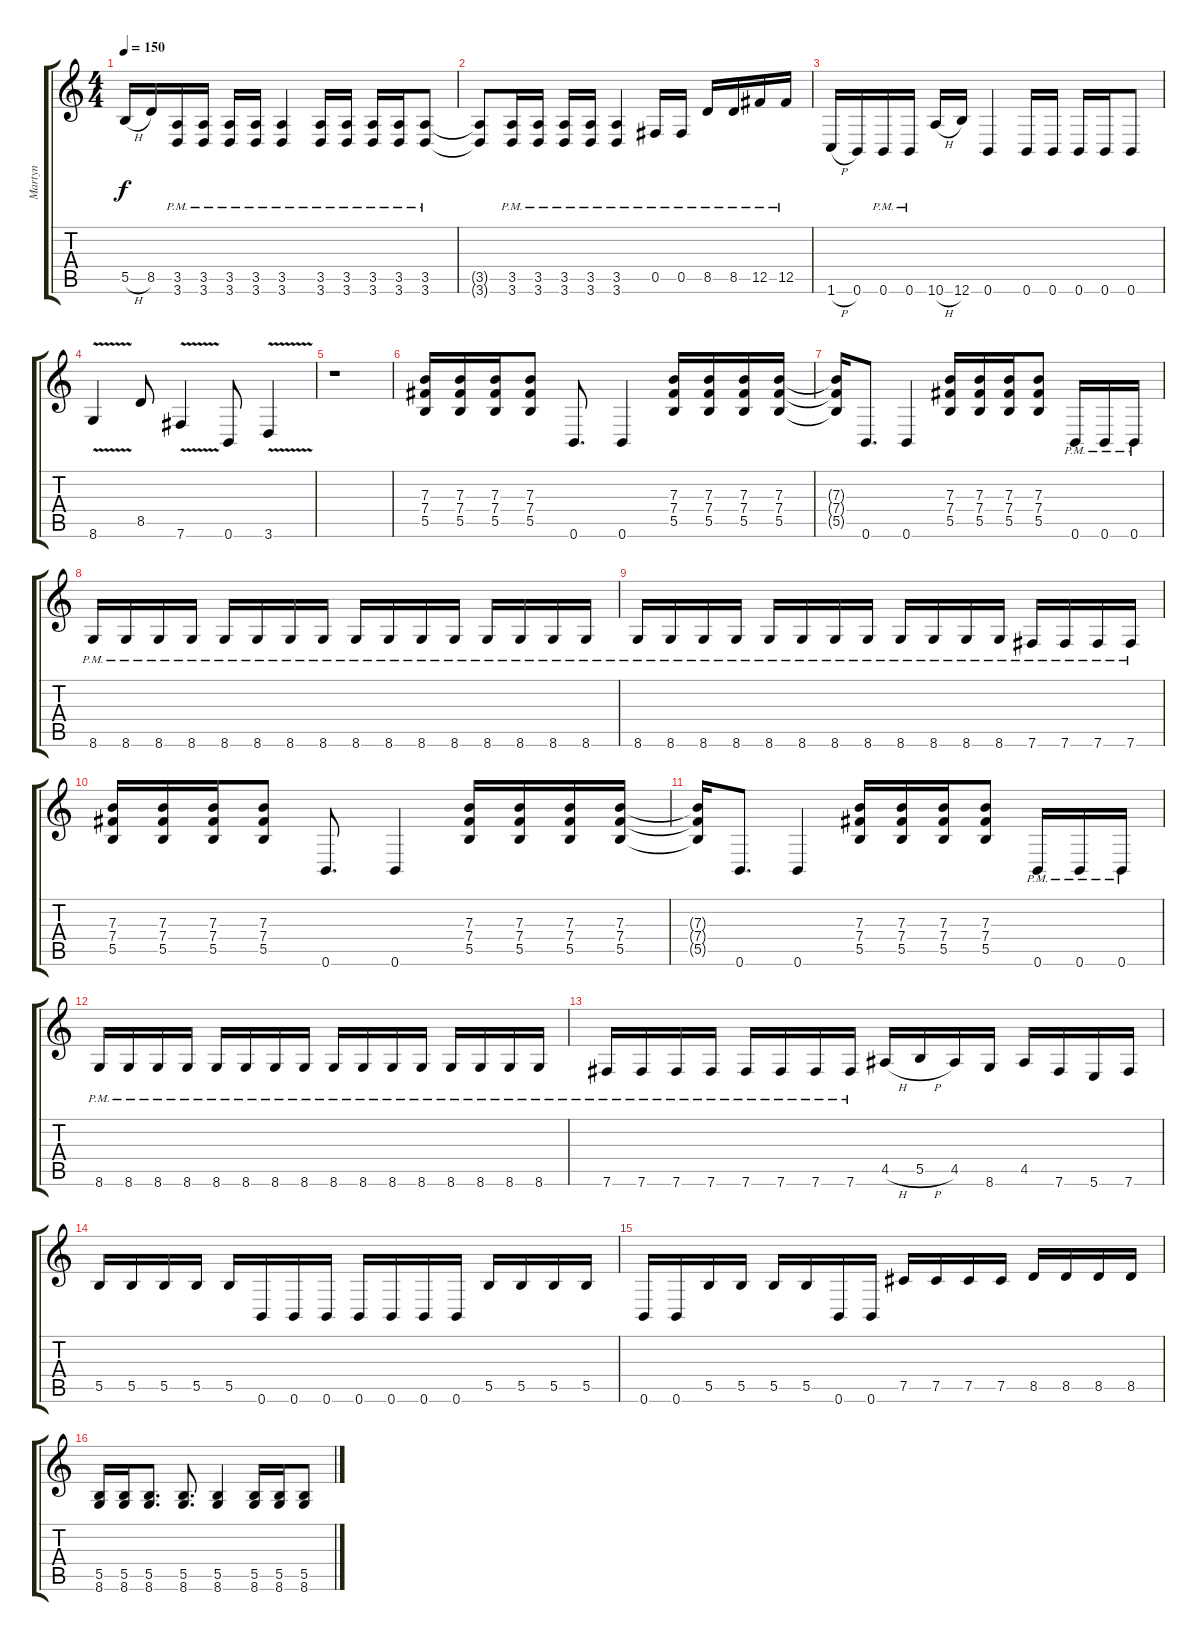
\track ("Martyn" "Martyn") {instrument distortionguitar}
\staff {score tabs}
\tuning (Db4 Ab3 E3 B2 Gb2 B1) {hide}
\ts (4 4)
\tempo 150
\clef g2
\ks c
5.5{h}.16{dy f} 8.5.16 (3.5{pm} 3.6{pm}).16 (3.5{pm} 3.6{pm}).16 (3.5{pm} 3.6{pm}).16 (3.5{pm} 3.6{pm}).16 (3.5{pm} 3.6{pm}).4 (3.5{pm} 3.6{pm}).16 (3.5{pm} 3.6{pm}).16 (3.5{pm} 3.6{pm}).16 (3.5{pm} 3.6{pm}).16 (3.5{pm} 3.6{pm}).8 |
(3.5{t} 3.6{t}).8 (3.5{pm} 3.6{pm}).16 (3.5{pm} 3.6{pm}).16 (3.5{pm} 3.6{pm}).16 (3.5{pm} 3.6{pm}).16 (3.5{pm} 3.6{pm}).4 0.5{pm}.16 0.5{pm}.16 8.5{pm}.16 8.5{pm}.16 12.5{pm}.16 12.5{pm}.16 |
1.6{h}.16 0.6.16 0.6{pm}.16 0.6{pm}.16 10.6{h}.16 12.6.16 0.6.4 0.6.16 0.6.16 0.6.16 0.6.16 0.6.8 |
8.6{v}.4 8.5.8 7.6{v}.4 0.6.8 3.6{v}.4 |
r.1 |
(7.3 7.4 5.5).16 (7.3 7.4 5.5).16 (7.3 7.4 5.5).16 (7.3 7.4 5.5).8 0.6.8{d} 0.6.4 (7.3 7.4 5.5).16 (7.3 7.4 5.5).16 (7.3 7.4 5.5).16 (7.3 7.4 5.5).16 |
(7.3{t} 7.4{t} 5.5{t}).16 0.6.8{d} 0.6.4 (7.3 7.4 5.5).16 (7.3 7.4 5.5).16 (7.3 7.4 5.5).16 (7.3 7.4 5.5).8 0.6{pm}.16 0.6{pm}.16 0.6{pm}.16 |
8.6{pm}.16 8.6{pm}.16 8.6{pm}.16 8.6{pm}.16 8.6{pm}.16 8.6{pm}.16 8.6{pm}.16 8.6{pm}.16 8.6{pm}.16 8.6{pm}.16 8.6{pm}.16 8.6{pm}.16 8.6{pm}.16 8.6{pm}.16 8.6{pm}.16 8.6{pm}.16 |
8.6{pm}.16 8.6{pm}.16 8.6{pm}.16 8.6{pm}.16 8.6{pm}.16 8.6{pm}.16 8.6{pm}.16 8.6{pm}.16 8.6{pm}.16 8.6{pm}.16 8.6{pm}.16 8.6{pm}.16 7.6{pm}.16 7.6{pm}.16 7.6{pm}.16 7.6{pm}.16 |
(7.3 7.4 5.5).16 (7.3 7.4 5.5).16 (7.3 7.4 5.5).16 (7.3 7.4 5.5).8 0.6.8{d} 0.6.4 (7.3 7.4 5.5).16 (7.3 7.4 5.5).16 (7.3 7.4 5.5).16 (7.3 7.4 5.5).16 |
(7.3{t} 7.4{t} 5.5{t}).16 0.6.8{d} 0.6.4 (7.3 7.4 5.5).16 (7.3 7.4 5.5).16 (7.3 7.4 5.5).16 (7.3 7.4 5.5).8 0.6{pm}.16 0.6{pm}.16 0.6{pm}.16 |
8.6{pm}.16 8.6{pm}.16 8.6{pm}.16 8.6{pm}.16 8.6{pm}.16 8.6{pm}.16 8.6{pm}.16 8.6{pm}.16 8.6{pm}.16 8.6{pm}.16 8.6{pm}.16 8.6{pm}.16 8.6{pm}.16 8.6{pm}.16 8.6{pm}.16 8.6{pm}.16 |
7.6{pm}.16 7.6{pm}.16 7.6{pm}.16 7.6{pm}.16 7.6{pm}.16 7.6{pm}.16 7.6{pm}.16 7.6{pm}.16 4.5{h}.16 5.5{h}.16 4.5.16 8.6.16 4.5.16 7.6.16 5.6.16 7.6.16 |
5.5.16 5.5.16 5.5.16 5.5.16 5.5.16 0.6.16 0.6.16 0.6.16 0.6.16 0.6.16 0.6.16 0.6.16 5.5.16 5.5.16 5.5.16 5.5.16 |
0.6.16 0.6.16 5.5.16 5.5.16 5.5.16 5.5.16 0.6.16 0.6.16 7.5.16 7.5.16 7.5.16 7.5.16 8.5.16 8.5.16 8.5.16 8.5.16 |
(5.5 8.6).16 (5.5 8.6).16 (5.5 8.6).8{d} (5.5 8.6).8{d} (5.5 8.6).4 (5.5 8.6).16 (5.5 8.6).16 (5.5 8.6).8
